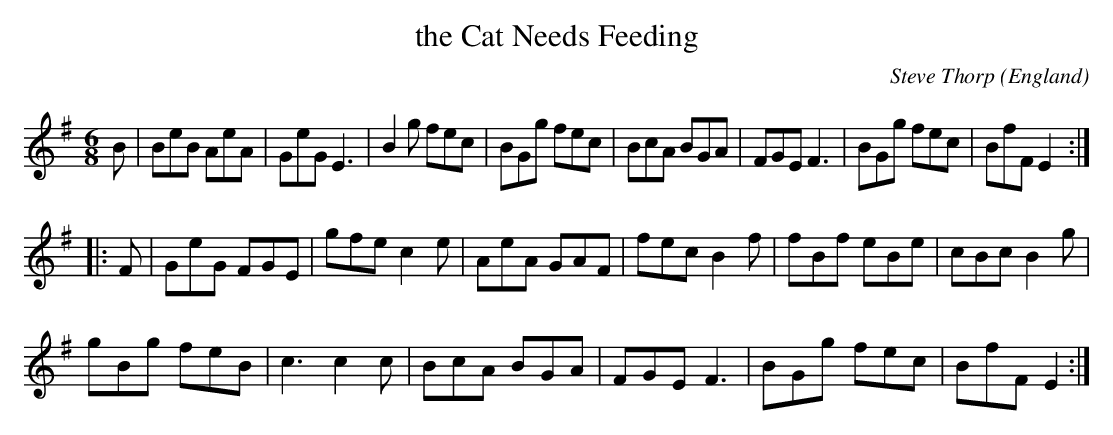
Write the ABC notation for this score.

X:1
T:the Cat Needs Feeding
C:Steve Thorp
M:6/8
O:England
K:E minor
B | \
BeB AeA | GeG E3 | B2g fec | BGg fec |\
BcA BGA | FGE F3 | BGg fec | BfF E2 ::
F | \
GeG FGE | gfe c2e | AeA GAF | fec B2f | \
fBf eBe | cBc B2g |
gBg feB | c3 c2c |\
BcA BGA | FGE F3 | BGg fec | BfF E2 :|
